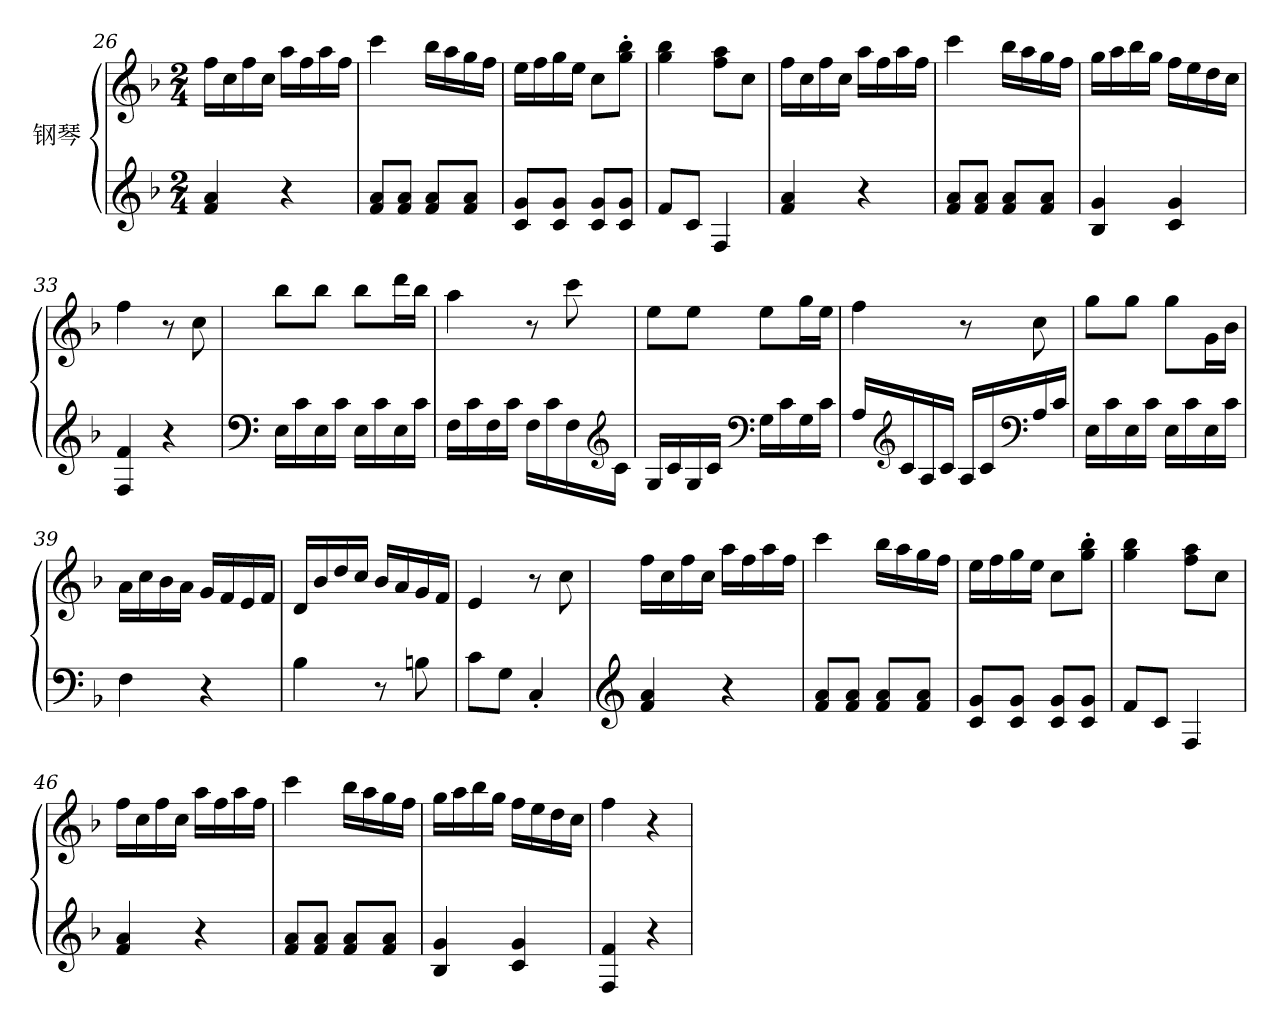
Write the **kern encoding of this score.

**kern	**kern
*part2	*part1
*staff2	*staff1
*I"钢琴	*I"钢琴
!!LO:LB:g=z
*clefG2	*clefG2
*k[b-]	*k[b-]
*M2/4	*M2/4
=26	=26
4f/ 4a/	16ff\LL
.	16cc\
.	16ff\
.	16cc\JJ
4r	16aa\LL
.	16ff\
.	16aa\
.	16ff\JJ
=27	=27
8f/ 8a/L	4ccc\
8f/ 8a/J	.
8f/ 8a/L	16bb-\LL
.	16aa\
8f/ 8a/J	16gg\
.	16ff\JJ
=28	=28
8c/ 8g/L	16ee\LL
.	16ff\
8c/ 8g/J	16gg\
.	16ee\JJ
8c/ 8g/L	8cc\L
8c/ 8g/J	8gg\' 8bb-\'J
=29	=29
8f/L	4gg\ 4bb-\
8c/J	.
4F/	8ff\ 8aa\L
.	8cc\J
=30	=30
4f/ 4a/	16ff\LL
.	16cc\
.	16ff\
.	16cc\JJ
4r	16aa\LL
.	16ff\
.	16aa\
.	16ff\JJ
=31	=31
8f/ 8a/L	4ccc\
8f/ 8a/J	.
8f/ 8a/L	16bb-\LL
.	16aa\
8f/ 8a/J	16gg\
.	16ff\JJ
!!LO:PB:g=z
=32	=32
4B-/ 4g/	16gg\LL
.	16aa\
.	16bb-\
.	16gg\JJ
4c/ 4g/	16ff\LL
.	16ee\
.	16dd\
.	16cc\JJ
=33	=33
4F/ 4f/	4ff\
4r	8r
.	8cc\
=34	=34
*clefF4	*
16E\LL	8bb-\L
16c\	.
16E\	8bb-\J
16c\JJ	.
16E\LL	8bb-\L
16c\	.
16E\	16ddd\L
16c\JJ	16bb-\JJ
=35	=35
16F\LL	4aa\
16c\	.
16F\	.
16c\JJ	.
16F\LL	8r
16c\	.
16F\	8ccc\
*clefG2	*
16c\JJ	.
!!LO:LB:g=z
=36	=36
16G/LL	8ee\L
16c/	.
16G/	8ee\J
16c/JJ	.
*clefF4	*
16G\LL	8ee\L
16c\	.
16G\	16gg\L
16c\JJ	16ee\JJ
=37	=37
16A/LL	4ff\
*clefG2	*
16c/	.
16A/	.
16c/JJ	.
16A/LL	8r
16c/	.
*clefF4	*
16A/	8cc\
16c/JJ	.
=38	=38
16E\LL	8gg\L
16c\	.
16E\	8gg\J
16c\JJ	.
16E\LL	8gg\L
16c\	.
16E\	16g\L
16c\JJ	16b-\JJ
=39	=39
4F\	16a\LL
.	16cc\
.	16b-\
.	16a\JJ
4r	16g/LL
.	16f/
.	16e/
.	16f/JJ
!!LO:LB:g=z
=40	=40
4B-\	16d/LL
.	16b-/
.	16dd/
.	16cc/JJ
8r	16b-/LL
.	16a/
8Bn\	16g/
.	16f/JJ
=41	=41
8c\L	4e/
8G\J	.
4C'/	8r
.	8cc\
=42	=42
*clefG2	*
4f/ 4a/	16ff\LL
.	16cc\
.	16ff\
.	16cc\JJ
4r	16aa\LL
.	16ff\
.	16aa\
.	16ff\JJ
=43	=43
8f/ 8a/L	4ccc\
8f/ 8a/J	.
8f/ 8a/L	16bb-\LL
.	16aa\
8f/ 8a/J	16gg\
.	16ff\JJ
=44	=44
8c/ 8g/L	16ee\LL
.	16ff\
8c/ 8g/J	16gg\
.	16ee\JJ
8c/ 8g/L	8cc\L
8c/ 8g/J	8gg\' 8bb-\'J
=45	=45
8f/L	4gg\ 4bb-\
8c/J	.
4F/	8ff\ 8aa\L
.	8cc\J
!!LO:LB:g=z
=46	=46
4f/ 4a/	16ff\LL
.	16cc\
.	16ff\
.	16cc\JJ
4r	16aa\LL
.	16ff\
.	16aa\
.	16ff\JJ
=47	=47
8f/ 8a/L	4ccc\
8f/ 8a/J	.
8f/ 8a/L	16bb-\LL
.	16aa\
8f/ 8a/J	16gg\
.	16ff\JJ
=48	=48
4B-/ 4g/	16gg\LL
.	16aa\
.	16bb-\
.	16gg\JJ
4c/ 4g/	16ff\LL
.	16ee\
.	16dd\
.	16cc\JJ
=49	=49
4F/ 4f/	4ff\
4r	4r
=	=
*-	*-
